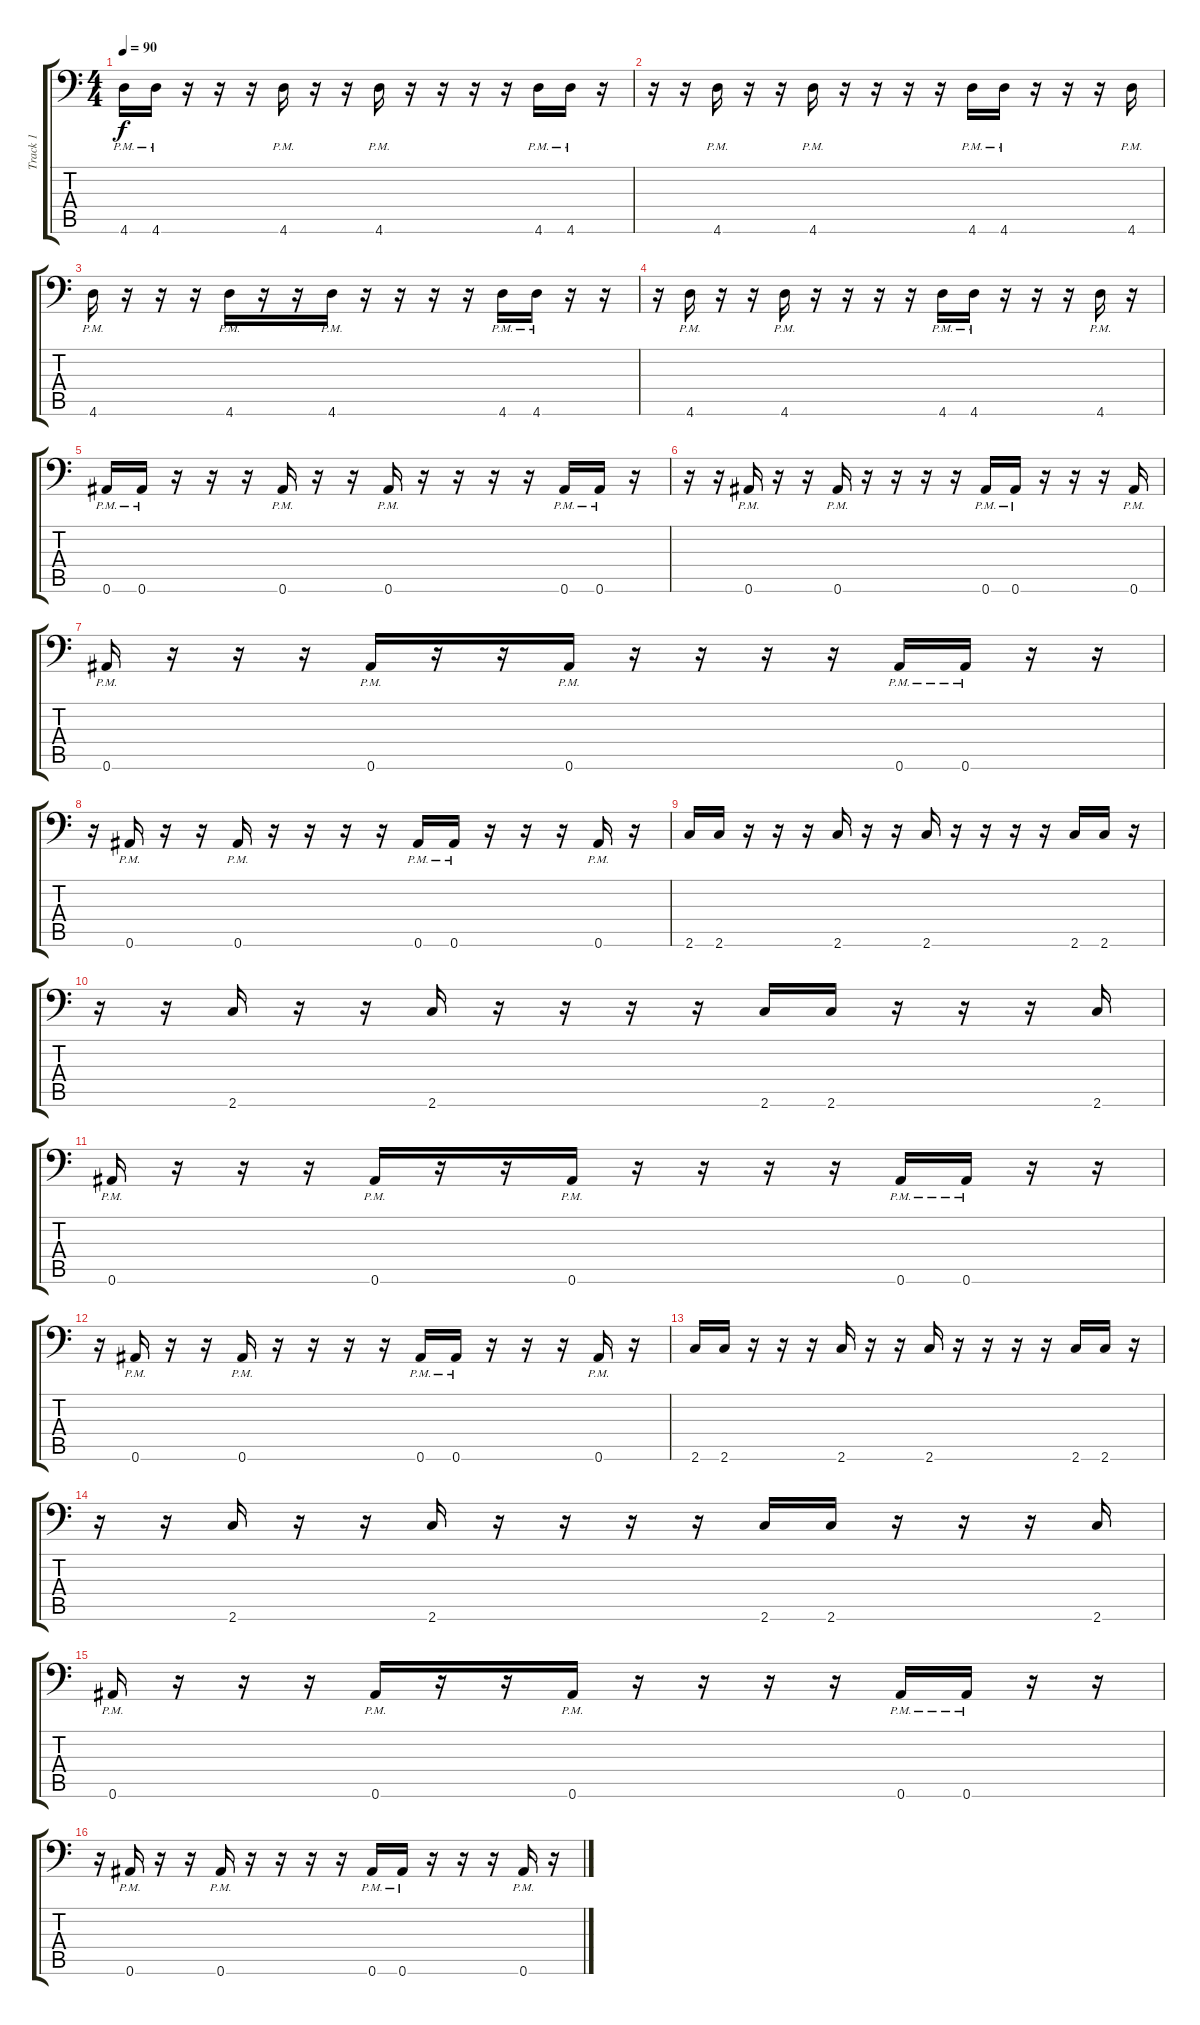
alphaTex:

\track ("Track 1" "Track 1") {instrument distortionguitar}
\staff {score tabs}
\tuning (D4 A3 F3 Bb2 F2 Bb1) {hide}
\ts (4 4)
\tempo 90
\clef f4
\ks c
4.6{pm}.16{dy f} 4.6{pm}.16 r.16 r.16 r.16 4.6{pm}.16 r.16 r.16 4.6{pm}.16 r.16 r.16 r.16 r.16 4.6{pm}.16 4.6{pm}.16 r.16 |
r.16 r.16 4.6{pm}.16 r.16 r.16 4.6{pm}.16 r.16 r.16 r.16 r.16 4.6{pm}.16 4.6{pm}.16 r.16 r.16 r.16 4.6{pm}.16 |
4.6{pm}.16 r.16 r.16 r.16 4.6{pm}.16 r.16 r.16 4.6{pm}.16 r.16 r.16 r.16 r.16 4.6{pm}.16 4.6{pm}.16 r.16 r.16 |
r.16 4.6{pm}.16 r.16 r.16 4.6{pm}.16 r.16 r.16 r.16 r.16 4.6{pm}.16 4.6{pm}.16 r.16 r.16 r.16 4.6{pm}.16 r.16 |
0.6{pm}.16 0.6{pm}.16 r.16 r.16 r.16 0.6{pm}.16 r.16 r.16 0.6{pm}.16 r.16 r.16 r.16 r.16 0.6{pm}.16 0.6{pm}.16 r.16 |
r.16 r.16 0.6{pm}.16 r.16 r.16 0.6{pm}.16 r.16 r.16 r.16 r.16 0.6{pm}.16 0.6{pm}.16 r.16 r.16 r.16 0.6{pm}.16 |
0.6{pm}.16 r.16 r.16 r.16 0.6{pm}.16 r.16 r.16 0.6{pm}.16 r.16 r.16 r.16 r.16 0.6{pm}.16 0.6{pm}.16 r.16 r.16 |
r.16 0.6{pm}.16 r.16 r.16 0.6{pm}.16 r.16 r.16 r.16 r.16 0.6{pm}.16 0.6{pm}.16 r.16 r.16 r.16 0.6{pm}.16 r.16 |
2.6.16 2.6.16 r.16 r.16 r.16 2.6.16 r.16 r.16 2.6.16 r.16 r.16 r.16 r.16 2.6.16 2.6.16 r.16 |
r.16 r.16 2.6.16 r.16 r.16 2.6.16 r.16 r.16 r.16 r.16 2.6.16 2.6.16 r.16 r.16 r.16 2.6.16 |
0.6{pm}.16 r.16 r.16 r.16 0.6{pm}.16 r.16 r.16 0.6{pm}.16 r.16 r.16 r.16 r.16 0.6{pm}.16 0.6{pm}.16 r.16 r.16 |
r.16 0.6{pm}.16 r.16 r.16 0.6{pm}.16 r.16 r.16 r.16 r.16 0.6{pm}.16 0.6{pm}.16 r.16 r.16 r.16 0.6{pm}.16 r.16 |
2.6.16 2.6.16 r.16 r.16 r.16 2.6.16 r.16 r.16 2.6.16 r.16 r.16 r.16 r.16 2.6.16 2.6.16 r.16 |
r.16 r.16 2.6.16 r.16 r.16 2.6.16 r.16 r.16 r.16 r.16 2.6.16 2.6.16 r.16 r.16 r.16 2.6.16 |
0.6{pm}.16 r.16 r.16 r.16 0.6{pm}.16 r.16 r.16 0.6{pm}.16 r.16 r.16 r.16 r.16 0.6{pm}.16 0.6{pm}.16 r.16 r.16 |
r.16 0.6{pm}.16 r.16 r.16 0.6{pm}.16 r.16 r.16 r.16 r.16 0.6{pm}.16 0.6{pm}.16 r.16 r.16 r.16 0.6{pm}.16 r.16
